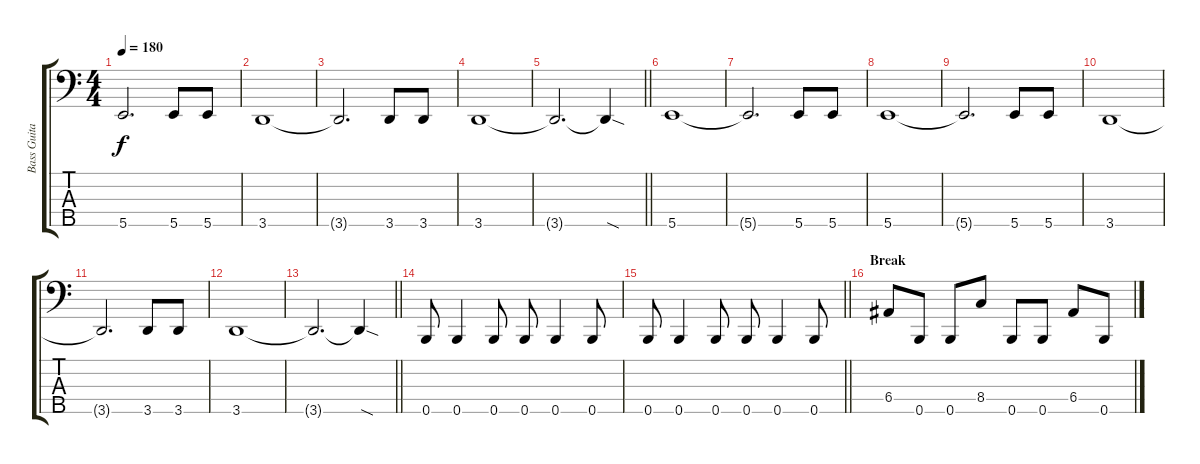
\track ("Bass Guitar" "Bass Guita") {instrument electricbassfinger}
\staff {score tabs}
\tuning (G2 D2 A1 E1 B0) {hide}
\ts (4 4)
\tempo 180
\clef f4
\ks c
5.5{t}.2{d dy f} 5.5.8 5.5.8 |
3.5.1 |
3.5{t}.2{d} 3.5.8 3.5.8 |
3.5.1 |
\barLineRight lightlight
3.5{t}.2{d} 3.5{sod t}.4 |
5.5.1 |
5.5{t}.2{d} 5.5.8 5.5.8 |
5.5.1 |
5.5{t}.2{d} 5.5.8 5.5.8 |
3.5.1 |
3.5{t}.2{d} 3.5.8 3.5.8 |
3.5.1 |
\barLineRight lightlight
3.5{t}.2{d} 3.5{sod t}.4 |
0.5.8 0.5.4 0.5.8 0.5.8 0.5.4 0.5.8 |
\barLineRight lightlight
0.5.8 0.5.4 0.5.8 0.5.8 0.5.4 0.5.8 |
\section ("" "Break")
6.4.8 0.5.8 0.5.8 8.4.8 0.5.8 0.5.8 6.4.8 0.5.8
